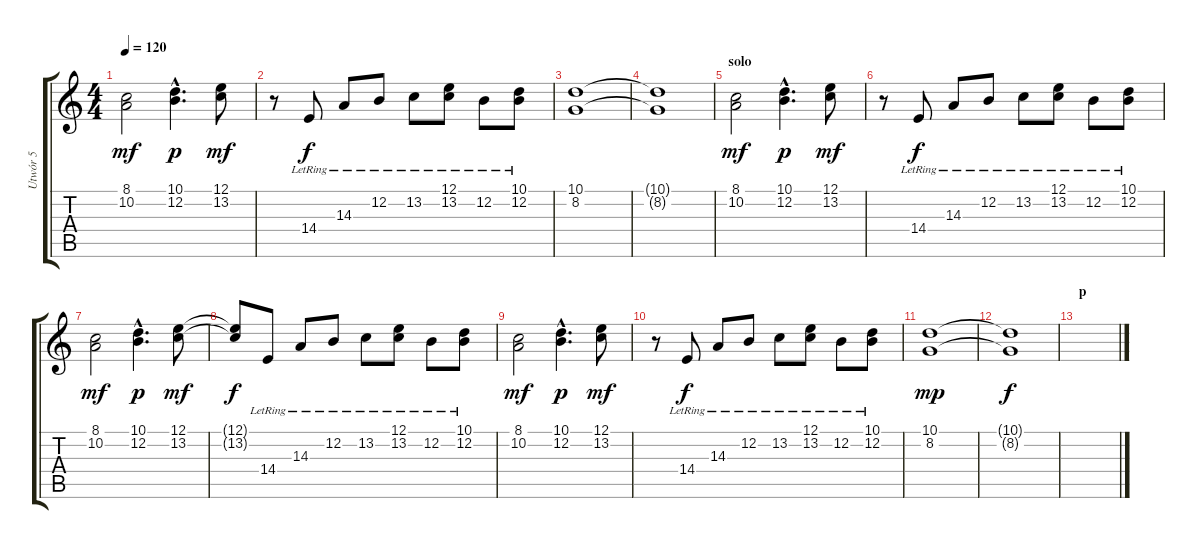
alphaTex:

\track ("Utwór 5" "Utwór 5") {instrument electricgrandpiano}
\staff {score tabs}
\tuning (E4 B3 G3 D3 A2 E2) {hide}
\ts (4 4)
\tempo 120
\clef g2
\ks c
(8.1 10.2).2{dy mf} (10.1{hac} 12.2{hac}).4{d dy p} (12.1 13.2).8{dy mf} |
r.8 14.4{lr}.8{dy f} 14.3{lr}.8 12.2{lr}.8 13.2{lr}.8 (12.1{lr} 13.2).8 12.2{lr}.8 (10.1{lr} 12.2).8 |
(10.1 8.2).1 |
(10.1{t} 8.2{t}).1 |
\section ("" "solo")
(8.1 10.2).2{dy mf} (10.1{hac} 12.2{hac}).4{d dy p} (12.1 13.2).8{dy mf} |
r.8 14.4{lr}.8{dy f} 14.3{lr}.8 12.2{lr}.8 13.2{lr}.8 (12.1{lr} 13.2).8 12.2{lr}.8 (10.1{lr} 12.2).8 |
(8.1 10.2).2{dy mf} (10.1{hac} 12.2{hac}).4{d dy p} (12.1 13.2).8{dy mf} |
(12.1{t} 13.2{t}).8{dy f} 14.4{lr}.8 14.3{lr}.8 12.2{lr}.8 13.2{lr}.8 (12.1{lr} 13.2).8 12.2{lr}.8 (10.1{lr} 12.2).8 |
(8.1 10.2).2{dy mf} (10.1{hac} 12.2{hac}).4{d dy p} (12.1 13.2).8{dy mf} |
r.8 14.4{lr}.8{dy f} 14.3{lr}.8 12.2{lr}.8 13.2{lr}.8 (12.1{lr} 13.2).8 12.2{lr}.8 (10.1{lr} 12.2).8 |
(10.1 8.2).1{dy mp} |
(10.1{t} 8.2{t}).1{dy f} |
\section ("" "p")
